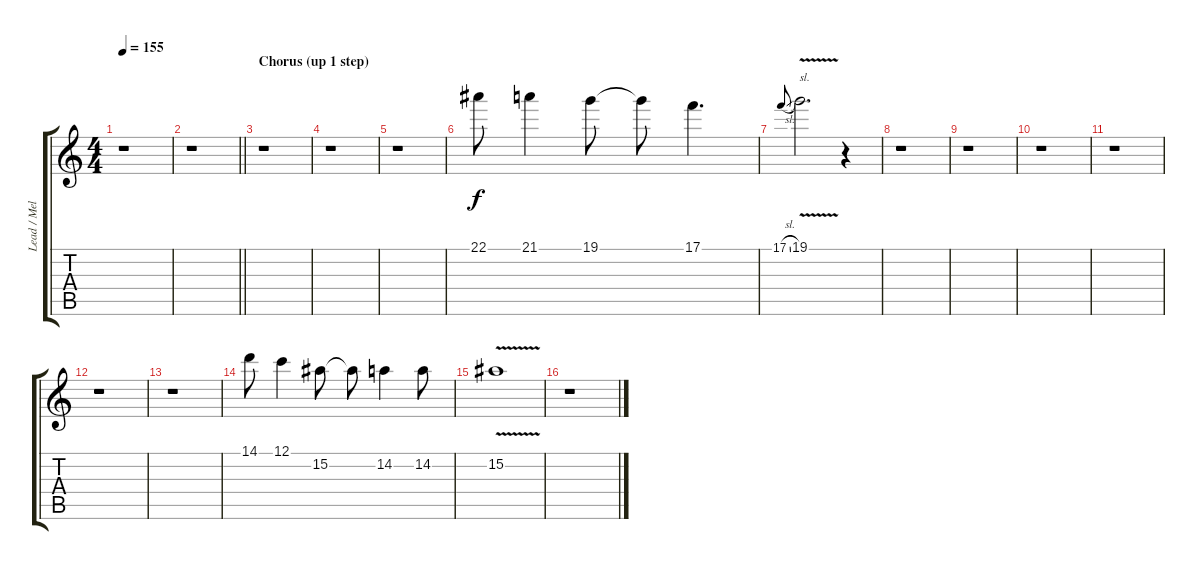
\track ("Lead / Melody Guitar III" "Lead / Mel") {instrument distortionguitar}
\staff {score tabs}
\tuning (C4 G3 Eb3 Bb2 F2 C2) {hide}
\ts (4 4)
\tempo 155
\clef g2
\ks c
r.1{dy f} |
\barLineRight lightlight
r.1 |
\section ("" "Chorus (up 1 step)")
r.1 |
r.1 |
r.1 |
22.1.8 21.1.4 19.1.8 19.1{t}.8 17.1.4{d} |
17.1{sl}.8{gr onbeat} 19.1{v}.2{d txt "sl."} r.4 |
r.1 |
r.1 |
r.1 |
r.1 |
r.1 |
r.1 |
14.1.8 12.1.4 15.2.8 15.2{t}.8 14.2.4 14.2.8 |
15.2{v}.1 |
r.1
